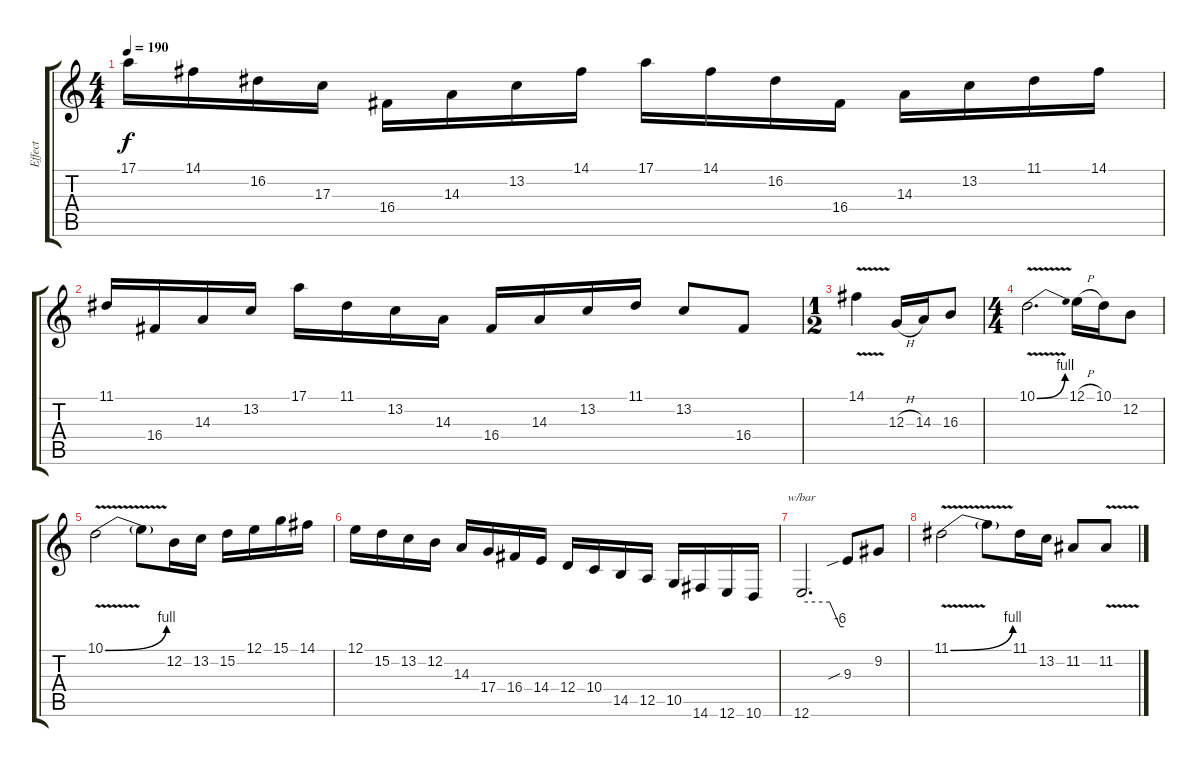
\track ("Effect" "Effect") {instrument tremolostrings}
\staff {score tabs}
\tuning (E4 B3 G3 D3 A2 E2) {hide}
\ts (4 4)
\tempo 190
\clef g2
\ks c
17.1.16{dy f} 14.1.16 16.2.16 17.3.16 16.4.16 14.3.16 13.2.16 14.1.16 17.1.16 14.1.16 16.2.16 16.4.16 14.3.16 13.2.16 11.1.16 14.1.16 |
11.1.16 16.4.16 14.3.16 13.2.16 17.1.16 11.1.16 13.2.16 14.3.16 16.4.16 14.3.16 13.2.16 11.1.16 13.2.8 16.4.8 |
\ts (1 2)
14.1{v}.4 12.3{h}.16 14.3.16 16.3.8 |
\ts (4 4)
10.1{be (bend 0 0 60 4) v}.2{d} 12.1{h}.16 10.1.16 12.2.8 |
10.1{be (bend 0 0 60 4) v}.2 10.1{t}.8 12.2.16 13.2.16 15.2.16 12.1.16 15.1.16 14.1.16 |
12.1.16 15.2.16 13.2.16 12.2.16 14.3.16 17.4.16 16.4.16 14.4.16 12.4.16 10.4.16 14.5.16 12.5.16 10.5.16 14.6.16 12.6.16 10.6.16 |
12.6.2{d tbe (custom default 0 0 40 0 55 -24 60 -24)} 9.3{sib}.8 9.2.8 |
11.1{be (bend 0 0 60 4) v}.2 11.1{t}.8 11.1.16 13.2.16 11.2.8 11.2{v}.8
